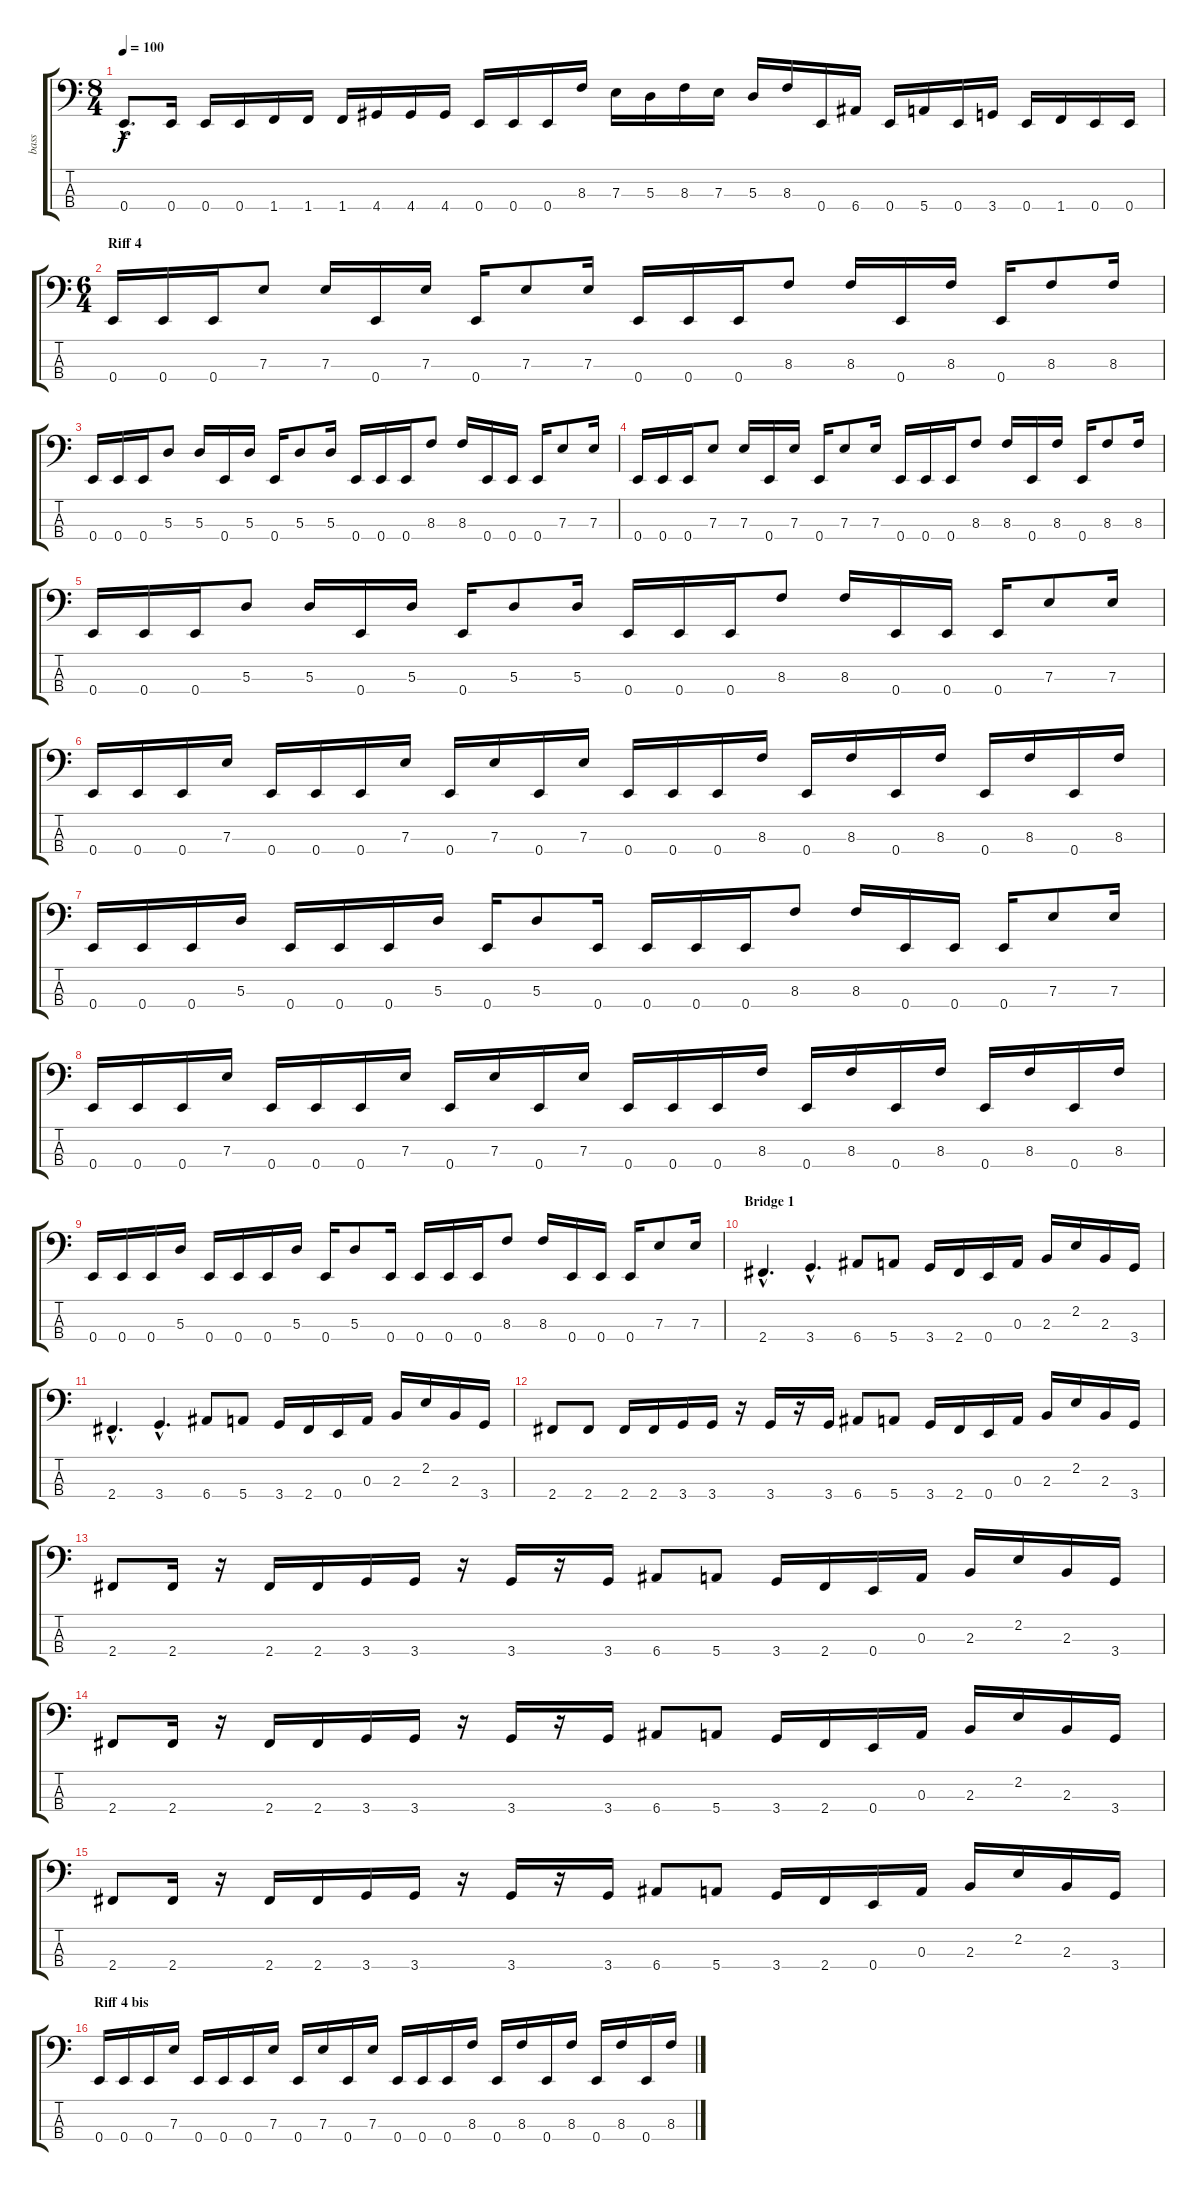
\track ("bass" "bass") {instrument electricbassfinger}
\staff {score tabs}
\tuning (G2 D2 A1 E1) {hide}
\ts (8 4)
\tempo 100
\clef f4
\ks c
0.4{hac}.8{d dy f} 0.4.16 0.4.16 0.4.16 1.4.16 1.4.16 1.4.16 4.4.16 4.4.16 4.4.16 0.4.16 0.4.16 0.4.16 8.3.16 7.3.16 5.3.16 8.3.16 7.3.16 5.3.16 8.3.16 0.4.16 6.4.16 0.4.16 5.4.16 0.4.16 3.4.16 0.4.16 1.4.16 0.4.16 0.4.16 |
\ts (6 4)
\section ("" "Riff 4")
0.4.16 0.4.16 0.4.16 7.3.8 7.3.16 0.4.16 7.3.16 0.4.16 7.3.8 7.3.16 0.4.16 0.4.16 0.4.16 8.3.8 8.3.16 0.4.16 8.3.16 0.4.16 8.3.8 8.3.16 |
0.4.16 0.4.16 0.4.16 5.3.8 5.3.16 0.4.16 5.3.16 0.4.16 5.3.8 5.3.16 0.4.16 0.4.16 0.4.16 8.3.8 8.3.16 0.4.16 0.4.16 0.4.16 7.3.8 7.3.16 |
0.4.16 0.4.16 0.4.16 7.3.8 7.3.16 0.4.16 7.3.16 0.4.16 7.3.8 7.3.16 0.4.16 0.4.16 0.4.16 8.3.8 8.3.16 0.4.16 8.3.16 0.4.16 8.3.8 8.3.16 |
0.4.16 0.4.16 0.4.16 5.3.8 5.3.16 0.4.16 5.3.16 0.4.16 5.3.8 5.3.16 0.4.16 0.4.16 0.4.16 8.3.8 8.3.16 0.4.16 0.4.16 0.4.16 7.3.8 7.3.16 |
0.4.16 0.4.16 0.4.16 7.3.16 0.4.16 0.4.16 0.4.16 7.3.16 0.4.16 7.3.16 0.4.16 7.3.16 0.4.16 0.4.16 0.4.16 8.3.16 0.4.16 8.3.16 0.4.16 8.3.16 0.4.16 8.3.16 0.4.16 8.3.16 |
0.4.16 0.4.16 0.4.16 5.3.16 0.4.16 0.4.16 0.4.16 5.3.16 0.4.16 5.3.8 0.4.16 0.4.16 0.4.16 0.4.16 8.3.8 8.3.16 0.4.16 0.4.16 0.4.16 7.3.8 7.3.16 |
0.4.16 0.4.16 0.4.16 7.3.16 0.4.16 0.4.16 0.4.16 7.3.16 0.4.16 7.3.16 0.4.16 7.3.16 0.4.16 0.4.16 0.4.16 8.3.16 0.4.16 8.3.16 0.4.16 8.3.16 0.4.16 8.3.16 0.4.16 8.3.16 |
0.4.16 0.4.16 0.4.16 5.3.16 0.4.16 0.4.16 0.4.16 5.3.16 0.4.16 5.3.8 0.4.16 0.4.16 0.4.16 0.4.16 8.3.8 8.3.16 0.4.16 0.4.16 0.4.16 7.3.8 7.3.16 |
\section ("" "Bridge 1")
2.4{hac}.4{d} 3.4{hac}.4{d} 6.4.8 5.4.8 3.4.16 2.4.16 0.4.16 0.3.16 2.3.16 2.2.16 2.3.16 3.4.16 |
2.4{hac}.4{d} 3.4{hac}.4{d} 6.4.8 5.4.8 3.4.16 2.4.16 0.4.16 0.3.16 2.3.16 2.2.16 2.3.16 3.4.16 |
2.4.8 2.4.8 2.4.16 2.4.16 3.4.16 3.4.16 r.16 3.4.16 r.16 3.4.16 6.4.8 5.4.8 3.4.16 2.4.16 0.4.16 0.3.16 2.3.16 2.2.16 2.3.16 3.4.16 |
2.4.8 2.4.16 r.16 2.4.16 2.4.16 3.4.16 3.4.16 r.16 3.4.16 r.16 3.4.16 6.4.8 5.4.8 3.4.16 2.4.16 0.4.16 0.3.16 2.3.16 2.2.16 2.3.16 3.4.16 |
2.4.8 2.4.16 r.16 2.4.16 2.4.16 3.4.16 3.4.16 r.16 3.4.16 r.16 3.4.16 6.4.8 5.4.8 3.4.16 2.4.16 0.4.16 0.3.16 2.3.16 2.2.16 2.3.16 3.4.16 |
2.4.8 2.4.16 r.16 2.4.16 2.4.16 3.4.16 3.4.16 r.16 3.4.16 r.16 3.4.16 6.4.8 5.4.8 3.4.16 2.4.16 0.4.16 0.3.16 2.3.16 2.2.16 2.3.16 3.4.16 |
\section ("" "Riff 4 bis")
0.4.16 0.4.16 0.4.16 7.3.16 0.4.16 0.4.16 0.4.16 7.3.16 0.4.16 7.3.16 0.4.16 7.3.16 0.4.16 0.4.16 0.4.16 8.3.16 0.4.16 8.3.16 0.4.16 8.3.16 0.4.16 8.3.16 0.4.16 8.3.16
